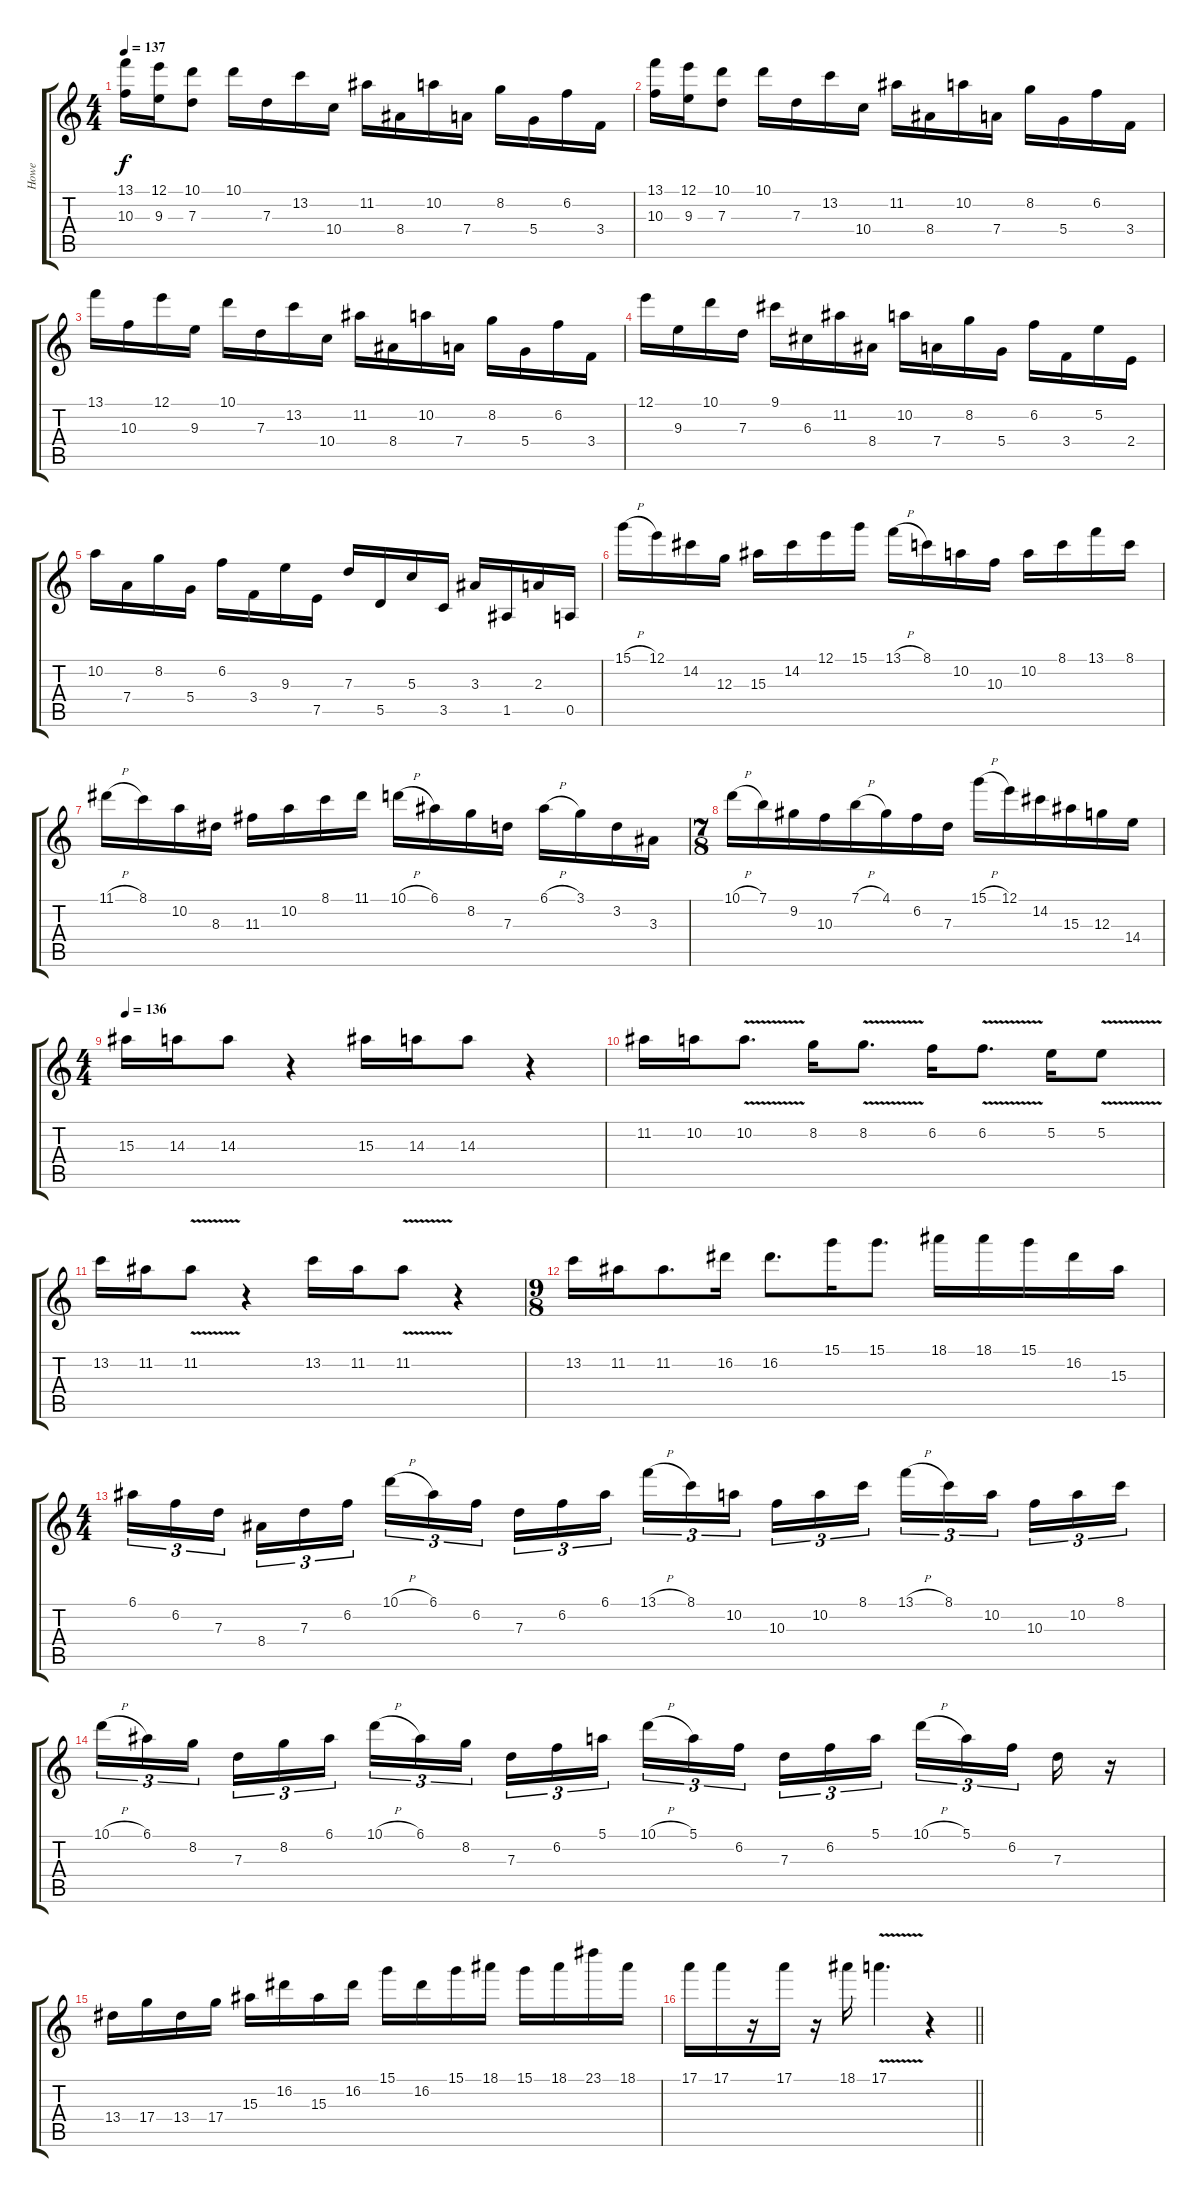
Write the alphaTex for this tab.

\track ("Howe" "Howe") {instrument distortionguitar}
\staff {score tabs}
\tuning (E4 B3 G3 D3 A2 E2) {hide}
\ts (4 4)
\tempo 137
\clef g2
\ks c
(13.1 10.3).16{dy f} (12.1 9.3).16 (10.1 7.3).8 10.1.16 7.3.16 13.2.16 10.4.16 11.2.16 8.4.16 10.2.16 7.4.16 8.2.16 5.4.16 6.2.16 3.4.16 |
(13.1 10.3).16 (12.1 9.3).16 (10.1 7.3).8 10.1.16 7.3.16 13.2.16 10.4.16 11.2.16 8.4.16 10.2.16 7.4.16 8.2.16 5.4.16 6.2.16 3.4.16 |
13.1.16 10.3.16 12.1.16 9.3.16 10.1.16 7.3.16 13.2.16 10.4.16 11.2.16 8.4.16 10.2.16 7.4.16 8.2.16 5.4.16 6.2.16 3.4.16 |
12.1.16 9.3.16 10.1.16 7.3.16 9.1.16 6.3.16 11.2.16 8.4.16 10.2.16 7.4.16 8.2.16 5.4.16 6.2.16 3.4.16 5.2.16 2.4.16 |
10.2.16 7.4.16 8.2.16 5.4.16 6.2.16 3.4.16 9.3.16 7.5.16 7.3.16 5.5.16 5.3.16 3.5.16 3.3.16 1.5.16 2.3.16 0.5.16 |
15.1{h}.16 12.1.16 14.2.16 12.3.16 15.3.16 14.2.16 12.1.16 15.1.16 13.1{h}.16 8.1.16 10.2.16 10.3.16 10.2.16 8.1.16 13.1.16 8.1.16 |
11.1{h}.16 8.1.16 10.2.16 8.3.16 11.3.16 10.2.16 8.1.16 11.1.16 10.1{h}.16 6.1.16 8.2.16 7.3.16 6.1{h}.16 3.1.16 3.2.16 3.3.16 |
\ts (7 8)
10.1{h}.16 7.1.16 9.2.16 10.3.16 7.1{h}.16 4.1.16 6.2.16 7.3.16 15.1{h}.16 12.1.16 14.2.16 15.3.16 12.3.16 14.4.16 |
\ts (4 4)
\tempo 136
15.3.16 14.3.16 14.3.8 r.4 15.3.16 14.3.16 14.3.8 r.4 |
11.2.16 10.2.16 10.2{v}.8{d} 8.2.16 8.2{v}.8{d} 6.2.16 6.2{v}.8{d} 5.2.16 5.2{v}.8 |
13.2.16 11.2.16 11.2{v}.8 r.4 13.2.16 11.2.16 11.2{v}.8 r.4 |
\ts (9 8)
13.2.16 11.2.16 11.2.8{d} 16.2.16 16.2.8{d} 15.1.16 15.1.8{d} 18.1.16 18.1.16 15.1.16 16.2.16 15.3.16 |
\ts (4 4)
6.1.16{tu (3 2)} 6.2.16{tu (3 2)} 7.3.16{tu (3 2) beam splitsecondary} 8.4.16{tu (3 2)} 7.3.16{tu (3 2)} 6.2.16{tu (3 2)} 10.1{h}.16{tu (3 2)} 6.1.16{tu (3 2)} 6.2.16{tu (3 2) beam splitsecondary} 7.3.16{tu (3 2)} 6.2.16{tu (3 2)} 6.1.16{tu (3 2)} 13.1{h}.16{tu (3 2)} 8.1.16{tu (3 2)} 10.2.16{tu (3 2) beam splitsecondary} 10.3.16{tu (3 2)} 10.2.16{tu (3 2)} 8.1.16{tu (3 2)} 13.1{h}.16{tu (3 2)} 8.1.16{tu (3 2)} 10.2.16{tu (3 2) beam splitsecondary} 10.3.16{tu (3 2)} 10.2.16{tu (3 2)} 8.1.16{tu (3 2)} |
10.1{h}.16{tu (3 2)} 6.1.16{tu (3 2)} 8.2.16{tu (3 2) beam splitsecondary} 7.3.16{tu (3 2)} 8.2.16{tu (3 2)} 6.1.16{tu (3 2)} 10.1{h}.16{tu (3 2)} 6.1.16{tu (3 2)} 8.2.16{tu (3 2) beam splitsecondary} 7.3.16{tu (3 2)} 6.2.16{tu (3 2)} 5.1.16{tu (3 2)} 10.1{h}.16{tu (3 2)} 5.1.16{tu (3 2)} 6.2.16{tu (3 2) beam splitsecondary} 7.3.16{tu (3 2)} 6.2.16{tu (3 2)} 5.1.16{tu (3 2)} 10.1{h}.16{tu (3 2)} 5.1.16{tu (3 2)} 6.2.16{tu (3 2) beam splitsecondary} 7.3.16 r.16 |
13.4.16 17.4.16 13.4.16 17.4.16 15.3.16 16.2.16 15.3.16 16.2.16 15.1.16 16.2.16 15.1.16 18.1.16 15.1.16 18.1.16 23.1.16 18.1.16 |
\barLineRight lightlight
17.1.16 17.1.16 r.16 17.1.16 r.16 18.1.16 17.1{v}.4{d} r.4
